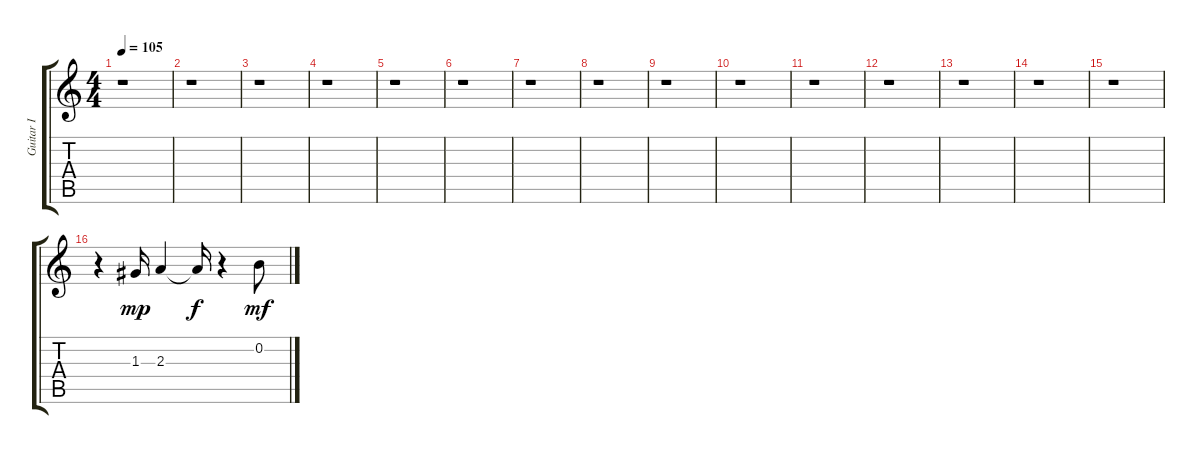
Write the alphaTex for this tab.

\track ("Guitar I" "Guitar I") {instrument distortionguitar}
\staff {score tabs}
\tuning (E4 B3 G3 D3 A2 E2) {hide}
\ts (4 4)
\tempo 105
\clef g2
\ks c
r.1{dy f} |
r.1 |
r.1 |
r.1 |
r.1 |
r.1 |
r.1 |
r.1 |
r.1 |
r.1 |
r.1 |
r.1 |
r.1 |
r.1 |
r.1 |
r.4 1.3.16{dy mp} 2.3.4 2.3{t}.16{dy f} r.4 0.2.8{dy mf}
